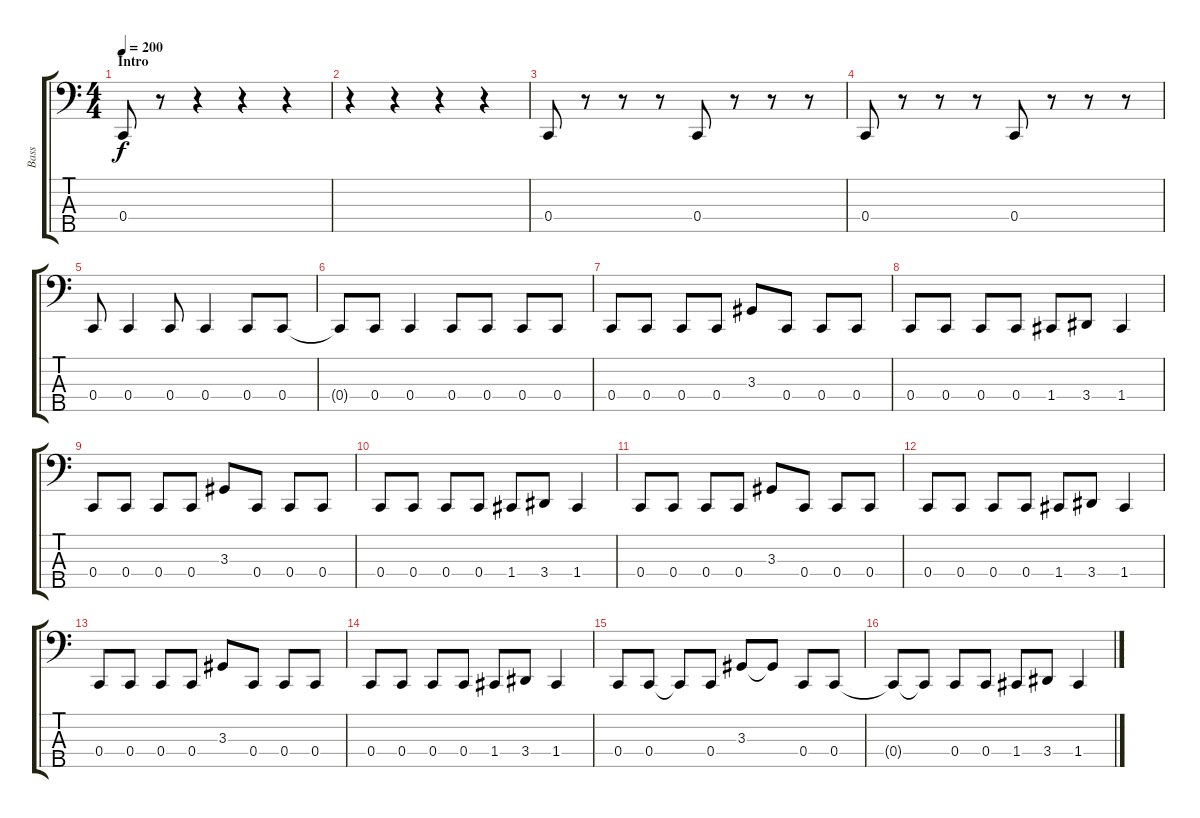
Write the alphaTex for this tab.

\track ("Bass" "Bass") {instrument electricbasspick}
\staff {score tabs}
\tuning (Eb2 Bb1 F1 C1 G0) {hide}
\ts (4 4)
\section ("" "Intro")
\tempo 200
\clef f4
\ks c
0.4.8{dy f instrument electricbasspick} r.8 r.4 r.4 r.4 |
r.4 r.4 r.4 r.4 |
0.4.8 r.8 r.8 r.8 0.4.8 r.8 r.8 r.8 |
0.4.8 r.8 r.8 r.8 0.4.8 r.8 r.8 r.8 |
0.4.8 0.4.4 0.4.8 0.4.4 0.4.8 0.4.8 |
0.4{t}.8 0.4.8 0.4.4 0.4.8 0.4.8 0.4.8 0.4.8 |
0.4.8 0.4.8 0.4.8 0.4.8 3.3.8 0.4.8 0.4.8 0.4.8 |
0.4.8 0.4.8 0.4.8 0.4.8 1.4.8 3.4.8 1.4.4 |
0.4.8 0.4.8 0.4.8 0.4.8 3.3.8 0.4.8 0.4.8 0.4.8 |
0.4.8 0.4.8 0.4.8 0.4.8 1.4.8 3.4.8 1.4.4 |
0.4.8 0.4.8 0.4.8 0.4.8 3.3.8 0.4.8 0.4.8 0.4.8 |
0.4.8 0.4.8 0.4.8 0.4.8 1.4.8 3.4.8 1.4.4 |
0.4.8 0.4.8 0.4.8 0.4.8 3.3.8 0.4.8 0.4.8 0.4.8 |
0.4.8 0.4.8 0.4.8 0.4.8 1.4.8 3.4.8 1.4.4 |
0.4.8 0.4.8 0.4{t}.8 0.4.8 3.3.8 3.3{t}.8 0.4.8 0.4.8 |
0.4{t}.8 0.4{t}.8 0.4.8 0.4.8 1.4.8 3.4.8 1.4.4
